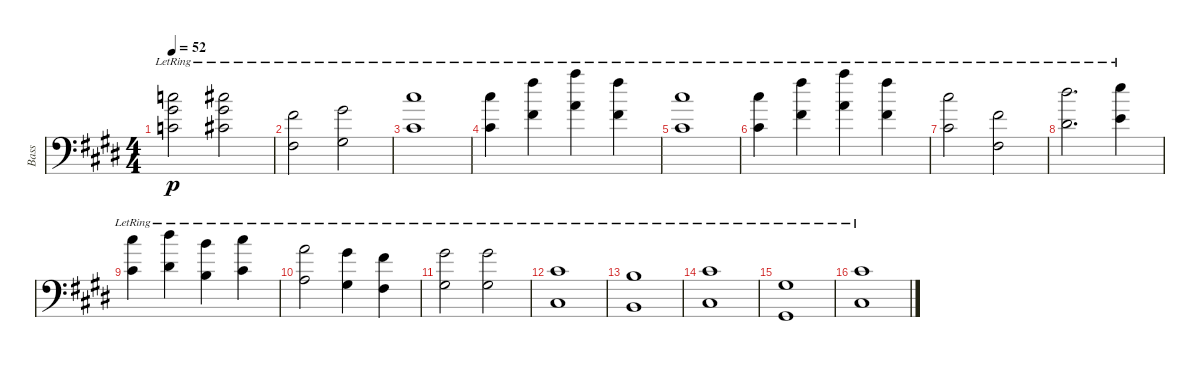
\track ("Bass" "Bass") {instrument electricbassfinger}
\staff {score}
\tuning (G2 D2 A1 E1) {hide}
\ts (4 4)
\tempo 52
\clef f4
\ks c#minor
(17.1{lr} 18.2{lr} 15.3{lr}).2{dy p} (18.1{lr} 18.2{lr} 16.3{lr}).2 |
(16.2{lr} 14.4{lr}).2 (18.2{lr} 16.4{lr}).2 |
(18.1{lr} 16.3{lr}).1 |
(18.1{lr} 16.3{lr}).4 (23.1{lr} 21.3{lr}).4 (26.1{lr} 24.3{lr}).4 (23.1{lr} 21.3{lr}).4 |
(23.2{lr} 21.4{lr}).1 |
(23.2{lr} 21.4{lr}).4 (23.1{lr} 21.3{lr}).4 (26.1{lr} 24.3{lr}).4 (23.1{lr} 21.3{lr}).4 |
(23.2{lr} 21.4{lr}).2 (16.2{lr} 14.4{lr}).2 |
(20.1{lr} 18.3{lr}).2{d} (21.1{lr} 19.3{lr}).4 |
(18.1{lr} 16.3{lr}).4 (20.1{lr} 18.3{lr}).4 (21.2{lr} 19.4{lr}).4 (18.1{lr} 16.3{lr}).4 |
(19.2{lr} 17.4{lr}).2 (18.2{lr} 16.4{lr}).4 (16.2{lr} 14.4{lr}).4 |
(18.2{lr} 16.4{lr}).2 (18.2{lr} 16.4{lr}).2 |
(11.2{lr} 9.4{lr}).1 |
(9.2{lr} 7.4{lr}).1 |
(6.1{lr} 4.3{lr}).1 |
(6.2{lr} 4.4{lr}).1 |
(6.1{lr} 4.3{lr}).1
